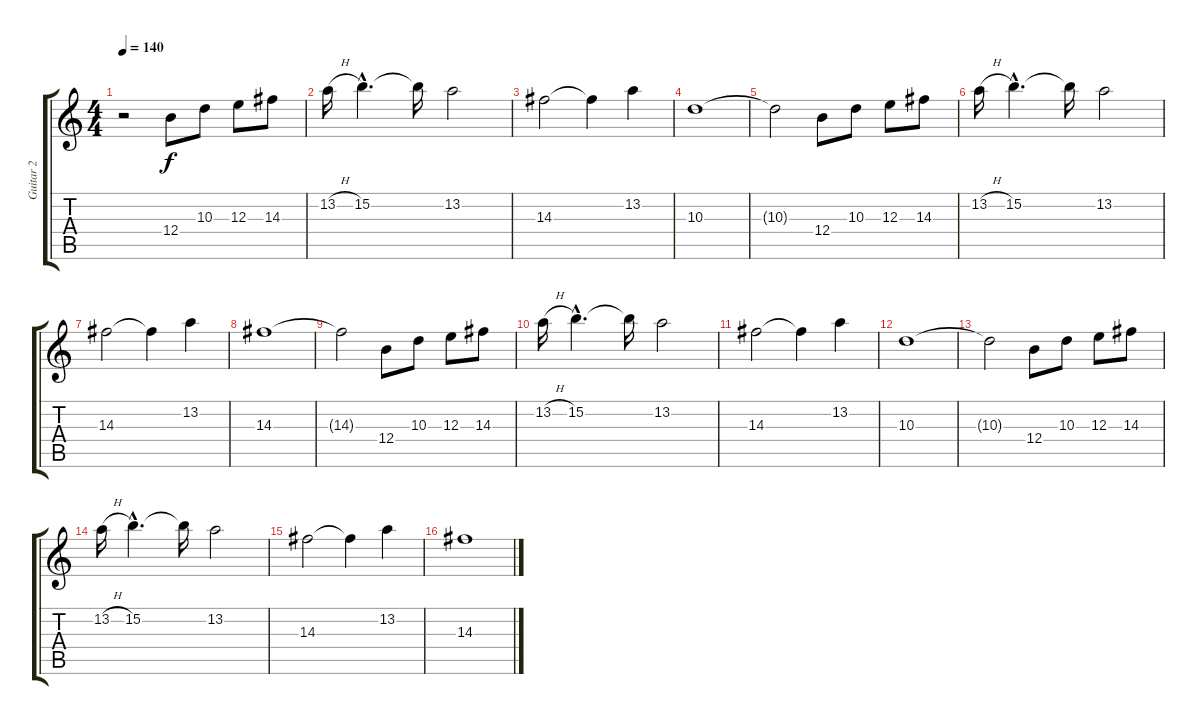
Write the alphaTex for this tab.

\track ("Guitar 2" "Guitar 2") {instrument acousticguitarsteel}
\staff {score tabs}
\tuning (Db4 Ab3 E3 B2 Gb2 B1) {hide}
\ts (4 4)
\tempo 140
\clef g2
\ks c
r.2{dy f} 12.4.8 10.3.8 12.3.8 14.3.8 |
13.2{h}.16 15.2{hac}.4{d} 15.2{t}.16 13.2.2 |
14.3.2 14.3{t}.4 13.2.4 |
10.3.1 |
10.3{t}.2 12.4.8 10.3.8 12.3.8 14.3.8 |
13.2{h}.16 15.2{hac}.4{d} 15.2{t}.16 13.2.2 |
14.3.2 14.3{t}.4 13.2.4 |
14.3.1 |
14.3{t}.2 12.4.8 10.3.8 12.3.8 14.3.8 |
13.2{h}.16 15.2{hac}.4{d} 15.2{t}.16 13.2.2 |
14.3.2 14.3{t}.4 13.2.4 |
10.3.1 |
10.3{t}.2 12.4.8 10.3.8 12.3.8 14.3.8 |
13.2{h}.16 15.2{hac}.4{d} 15.2{t}.16 13.2.2 |
14.3.2 14.3{t}.4 13.2.4 |
14.3.1
